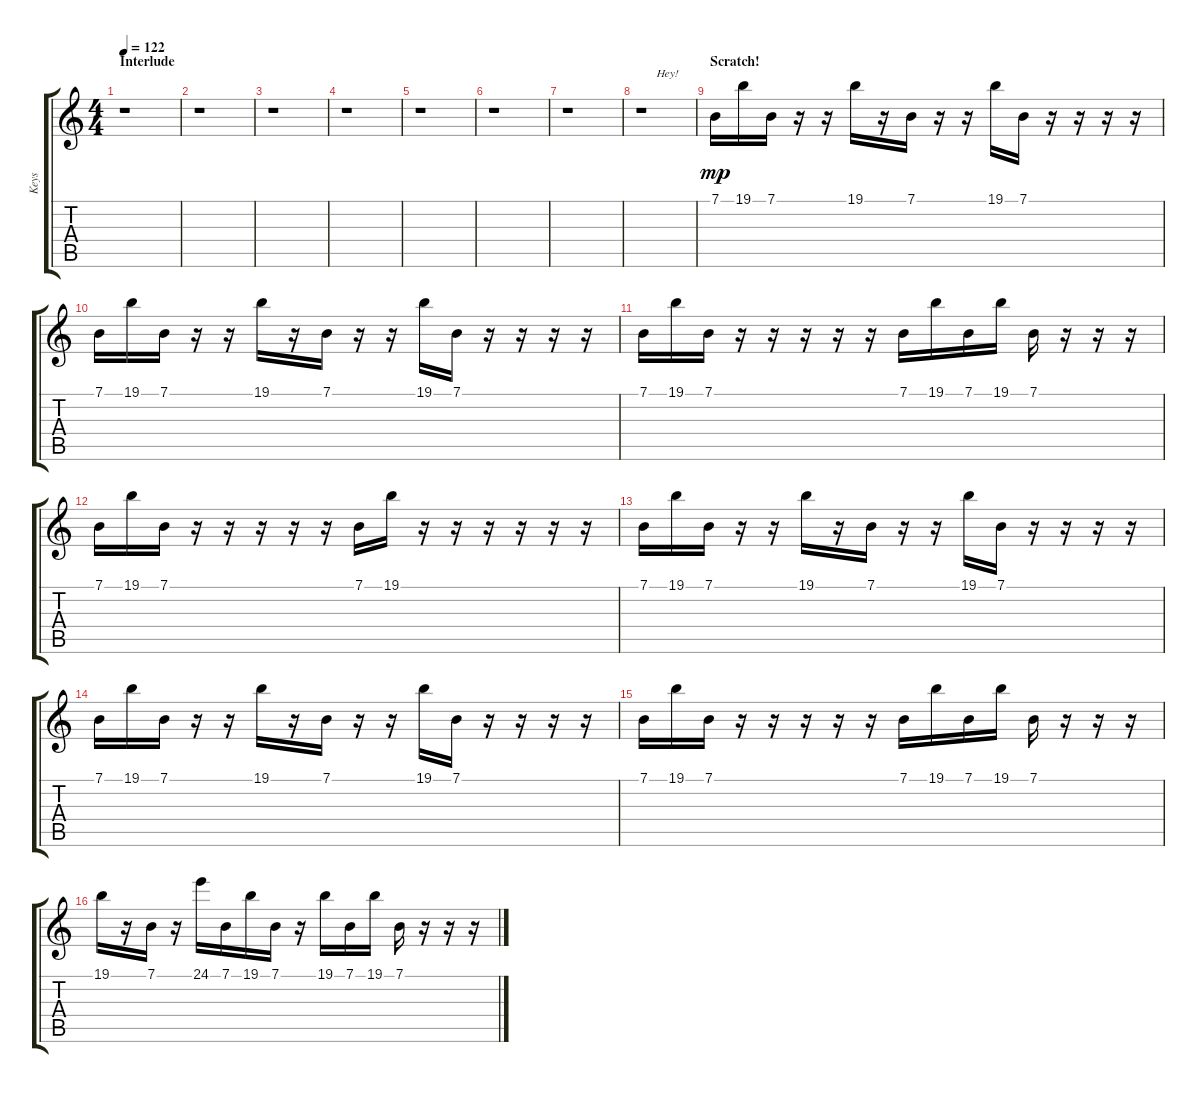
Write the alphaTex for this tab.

\track ("Keys" "Keys") {instrument lead2sawtooth}
\staff {score tabs}
\tuning (E4 B3 G3 D3 A2 E2) {hide}
\ts (4 4)
\section ("" "Interlude")
\tempo 122
\clef g2
\ks c
r.1{dy f} |
r.1 |
r.1 |
r.1 |
r.1 |
r.1 |
r.1 |
r.1{txt "     Hey!"} |
\section ("" "Scratch!")
7.1.16{dy mp instrument lead2sawtooth} 19.1.16 7.1.16 r.16 r.16 19.1.16 r.16 7.1.16 r.16 r.16 19.1.16 7.1.16 r.16 r.16 r.16 r.16 |
7.1.16{instrument lead2sawtooth} 19.1.16 7.1.16 r.16 r.16 19.1.16 r.16 7.1.16 r.16 r.16 19.1.16 7.1.16 r.16 r.16 r.16 r.16 |
7.1.16{instrument lead2sawtooth} 19.1.16 7.1.16 r.16 r.16 r.16 r.16 r.16 7.1.16 19.1.16 7.1.16 19.1.16 7.1.16 r.16 r.16 r.16 |
7.1.16{instrument lead2sawtooth} 19.1.16 7.1.16 r.16 r.16 r.16 r.16 r.16 7.1.16 19.1.16 r.16 r.16 r.16 r.16 r.16 r.16 |
7.1.16{instrument lead2sawtooth} 19.1.16 7.1.16 r.16 r.16 19.1.16 r.16 7.1.16 r.16 r.16 19.1.16 7.1.16 r.16 r.16 r.16 r.16 |
7.1.16{instrument lead2sawtooth} 19.1.16 7.1.16 r.16 r.16 19.1.16 r.16 7.1.16 r.16 r.16 19.1.16 7.1.16 r.16 r.16 r.16 r.16 |
7.1.16{instrument lead2sawtooth} 19.1.16 7.1.16 r.16 r.16 r.16 r.16 r.16 7.1.16 19.1.16 7.1.16 19.1.16 7.1.16 r.16 r.16 r.16 |
19.1.16 r.16 7.1.16 r.16 24.1.16 7.1.16 19.1.16 7.1.16 r.16 19.1.16 7.1.16 19.1.16 7.1.16 r.16 r.16 r.16
